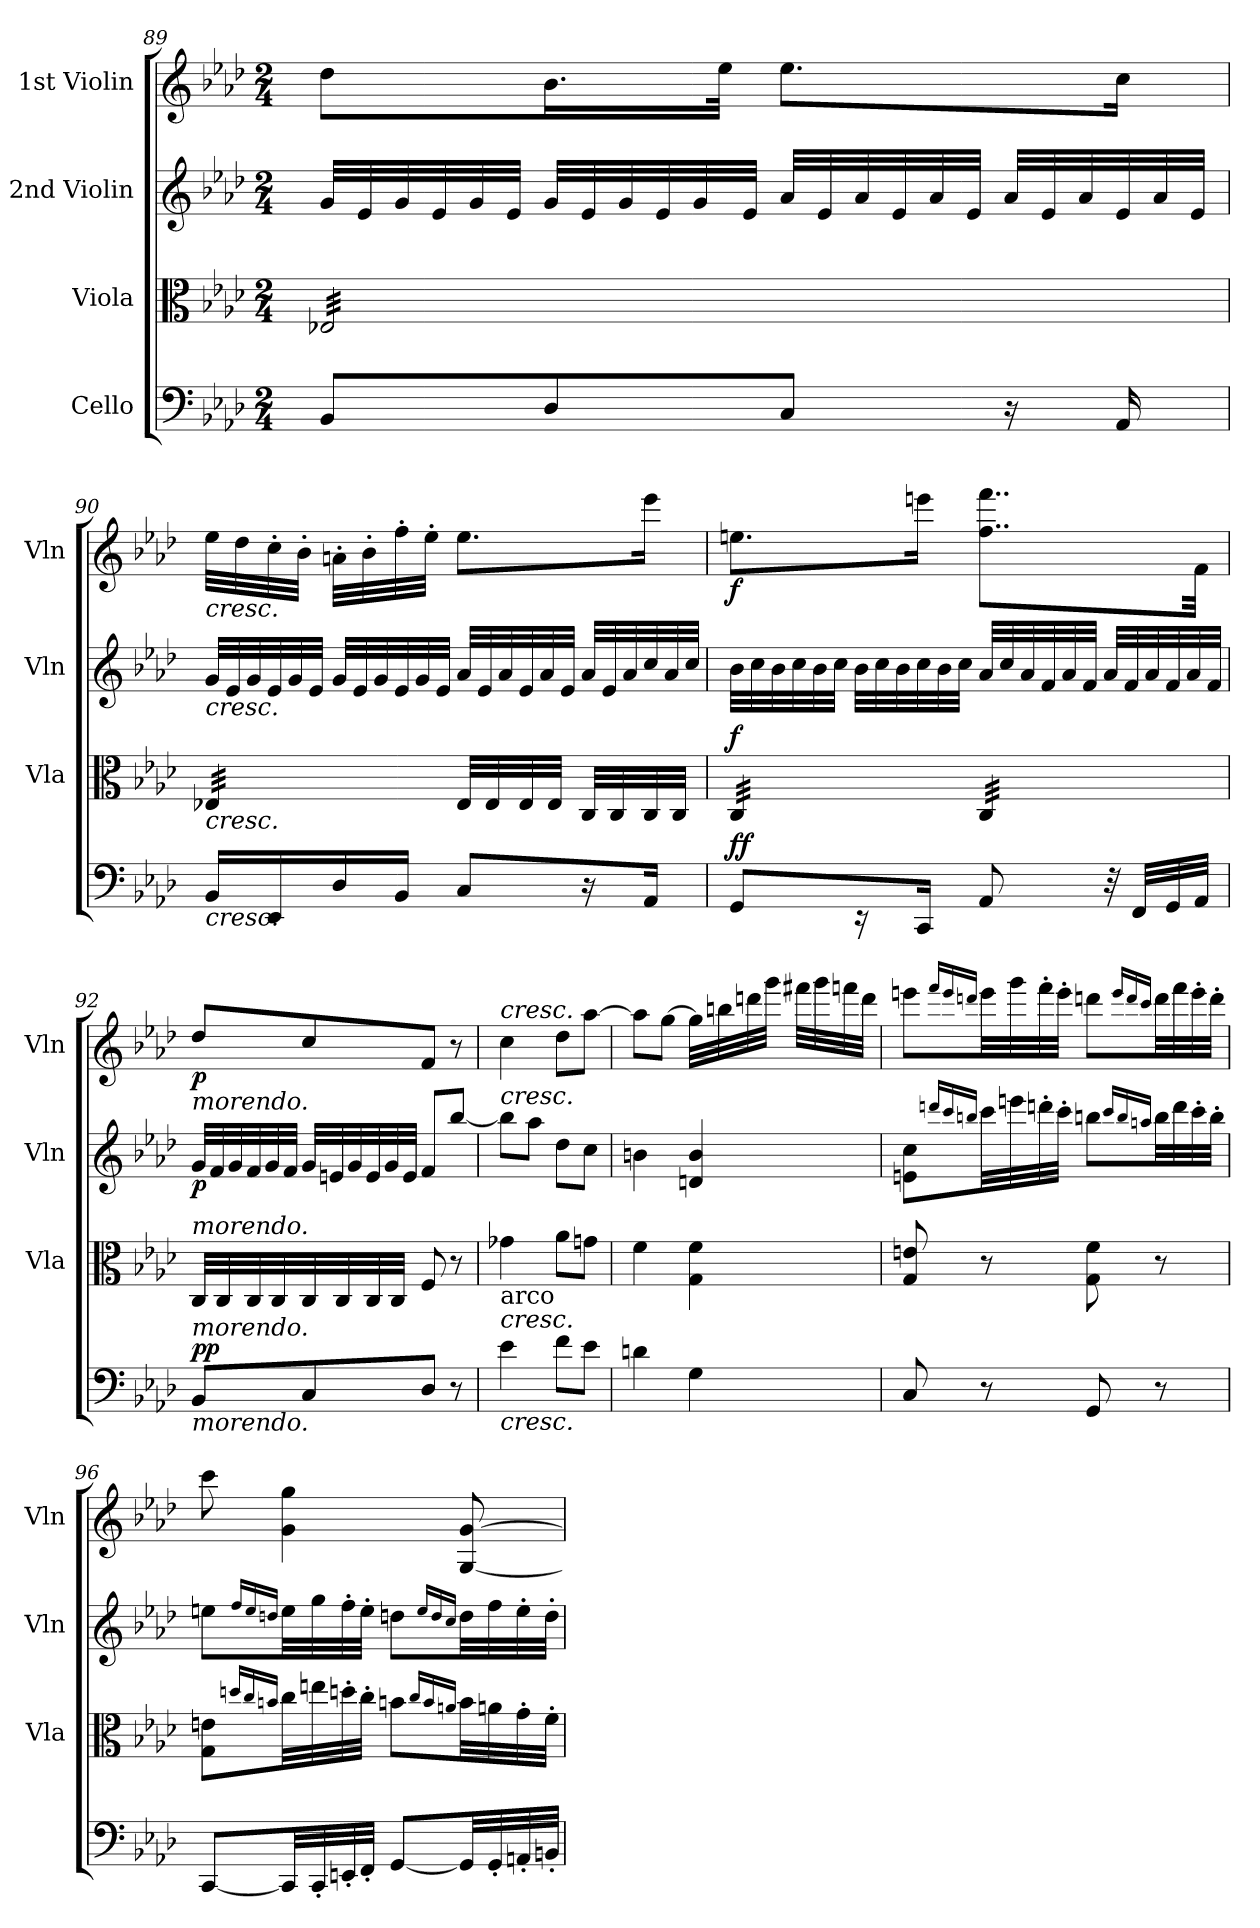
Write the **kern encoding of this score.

**kern	**dynam	**kern	**dynam	**kern	**dynam	**kern	**dynam
*part4	*part4	*part3	*part3	*part2	*part2	*part1	*part1
*staff4	*staff4	*staff3	*staff3	*staff2	*staff2	*staff1	*staff1
*I"Cello	*	*I"Viola	*	*I"2nd Violin	*	*I"1st Violin	*
*	*	*I'Vla	*	*I'Vln	*	*I'Vln	*
!!LO:LB:g=z
*clefF4	*	*clefC3	*	*clefG2	*	*clefG2	*
*k[b-e-a-d-]	*	*k[b-e-a-d-]	*	*k[b-e-a-d-]	*	*k[b-e-a-d-]	*
*f:	*	*f:	*	*f:	*	*f:	*
*M2/4	*	*M2/4	*	*M2/4	*	*M2/4	*
*	*	*	*	*Xtuplet	*	*	*
=89	=89	=89	=89	=89	=89	=89	=89
*	*	*tremolo	*	*	*	*	*
8BB-/L	.	32E-X/LLL	.	48g/LLL	.	8dd-\L	.
.	.	.	.	48e-/	.	.	.
.	.	32E-X/	.	.	.	.	.
.	.	.	.	48g/	.	.	.
.	.	32E-X/	.	48e-/	.	.	.
.	.	.	.	48g/	.	.	.
.	.	32E-X/	.	.	.	.	.
.	.	.	.	48e-/JJJ	.	.	.
8D-/	.	32E-X/	.	48g/LLL	.	16.b-\L	.
.	.	.	.	48e-/	.	.	.
.	.	32E-X/	.	.	.	.	.
.	.	.	.	48g/	.	.	.
.	.	32E-X/	.	48e-/	.	.	.
.	.	.	.	48g/	.	.	.
.	.	32E-X/	.	.	.	32ee-\JJk	.
.	.	.	.	48e-/JJJ	.	.	.
8C/J	.	32E-X/	.	48a-/LLL	.	8.ee-\L	.
.	.	.	.	48e-/	.	.	.
.	.	32E-X/	.	.	.	.	.
.	.	.	.	48a-/	.	.	.
.	.	32E-X/	.	48e-/	.	.	.
.	.	.	.	48a-/	.	.	.
.	.	32E-X/	.	.	.	.	.
.	.	.	.	48e-/JJJ	.	.	.
16r	.	32E-X/	.	48a-/LLL	.	.	.
.	.	.	.	48e-/	.	.	.
.	.	32E-X/	.	.	.	.	.
.	.	.	.	48a-/	.	.	.
16AA-/	.	32E-X/	.	48e-/	.	16cc\Jk	.
.	.	.	.	48a-/	.	.	.
.	.	32E-X/JJJ	.	.	.	.	.
.	.	.	.	48e-/JJJ	.	.	.
!!LO:LB:g=z
=90	=90	=90	=90	=90	=90	=90	=90
!	!	!	!	!	!	!LO:TX:b:i:t=cresc.	!
!	!	!	!	!LO:TX:b:i:t=cresc.	!	!	!
!	!	!LO:TX:b:i:t=cresc.	!	!	!	!	!
!LO:TX:b:i:t=cresc.	!	!	!	!	!	!	!
16BB-/LL	.	32E-X/LLL	.	48g/LLL	.	32ee-\LLL	.
.	.	.	.	48e-/	.	.	.
.	.	32E-X/	.	.	.	32dd-\	.
.	.	.	.	48g/	.	.	.
16EE-/	.	32E-X/	.	48e-/	.	32cc'\	.
.	.	.	.	48g/	.	.	.
.	.	32E-X/	.	.	.	32b-'\JJJ	.
.	.	.	.	48e-/JJJ	.	.	.
16D-/	.	32E-X/	.	48g/LLL	.	32an'\LLL	.
.	.	.	.	48e-/	.	.	.
.	.	32E-X/	.	.	.	32b-'\	.
.	.	.	.	48g/	.	.	.
16BB-/JJ	.	32E-X/	.	48e-/	.	32ff'\	.
.	.	.	.	48g/	.	.	.
.	.	32E-X/JJJ	.	.	.	32ee-'\JJJ	.
*	*	*Xtremolo	*	*	*	*	*
.	.	.	.	48e-/JJJ	.	.	.
8C/L	.	32E-/LLL	.	48a-/LLL	.	8.ee-\L	.
.	.	.	.	48e-/	.	.	.
.	.	32E-/	.	.	.	.	.
.	.	.	.	48a-/	.	.	.
.	.	32E-/	.	48e-/	.	.	.
.	.	.	.	48a-/	.	.	.
.	.	32E-/JJJ	.	.	.	.	.
.	.	.	.	48e-/JJJ	.	.	.
16r	.	32C/LLL	.	48a-/LLL	.	.	.
.	.	.	.	48e-/	.	.	.
.	.	32C/	.	.	.	.	.
.	.	.	.	48a-/	.	.	.
16AA-/Jk	.	32C/	.	48cc/	.	16eee-\Jk	.
.	.	.	.	48a-/	.	.	.
.	.	32C/JJJ	.	.	.	.	.
.	.	.	.	48cc/JJJ	.	.	.
!!LO:PB:g=z
=91	=91	=91	=91	=91	=91	=91	=91
!	!LO:DY:a	!	!	!	!	!	!
!	!LO:DY:n=1:b	!	!LO:DY:a	!	!	!	!LO:DY:b
*	*	*tremolo	*	*	*	*	*
8GG/L	f f	32C/LLL	f	48b-\LLL	.	8.een\L	f
.	.	.	.	48cc\	.	.	.
.	.	32C/	.	.	.	.	.
.	.	.	.	48b-\	.	.	.
.	.	32C/	.	48cc\	.	.	.
.	.	.	.	48b-\	.	.	.
.	.	32C/	.	.	.	.	.
.	.	.	.	48cc\JJJ	.	.	.
16r	.	32C/	.	48b-\LLL	.	.	.
.	.	.	.	48cc\	.	.	.
.	.	32C/	.	.	.	.	.
.	.	.	.	48b-\	.	.	.
16CC/Jk	.	32C/	.	48cc\	.	16eeen\Jk	.
.	.	.	.	48b-\	.	.	.
.	.	32C/JJJ	.	.	.	.	.
.	.	.	.	48cc\JJJ	.	.	.
8AA-/	.	32C/LLL	.	48a-/LLL	.	8..ff\ 8..fff\L	.
.	.	.	.	48cc/	.	.	.
.	.	32C/	.	.	.	.	.
.	.	.	.	48a-/	.	.	.
.	.	32C/	.	48f/	.	.	.
.	.	.	.	48a-/	.	.	.
.	.	32C/	.	.	.	.	.
.	.	.	.	48f/JJJ	.	.	.
32r	.	32C/	.	48a-/LLL	.	.	.
.	.	.	.	48f/	.	.	.
32FF/LLL	.	32C/	.	.	.	.	.
.	.	.	.	48a-/	.	.	.
32GG/	.	32C/	.	48f/	.	.	.
.	.	.	.	48a-/	.	.	.
32AA-/JJJ	.	32C/JJJ	.	.	.	32f\Jkk	.
*	*	*Xtremolo	*	*	*	*	*
.	.	.	.	48f/JJJ	.	.	.
=92	=92	=92	=92	=92	=92	=92	=92
!	!	!	!	!	!	!LO:TX:b:i:t=morendo.	!
!	!	!LO:TX:a:i:t=morendo.	!	!	!	!	!
!LO:TX:a:i:t=morendo.	!	!	!	!	!	!	!
!LO:TX:b:i:t=morendo.	!	!	!	!	!	!	!
!	!LO:DY:b	!	!	!	!	!	!
!	!LO:DY:n=1:a	!	!	!	!LO:DY:b	!	!LO:DY:b
8BB-/L	p p	32C/LLL	.	48g/LLL	p	8dd-/L	p
.	.	.	.	48f/	.	.	.
.	.	32C/	.	.	.	.	.
.	.	.	.	48g/	.	.	.
.	.	32C/	.	48f/	.	.	.
.	.	.	.	48g/	.	.	.
.	.	32C/	.	.	.	.	.
.	.	.	.	48f/JJJ	.	.	.
8C/	.	32C/	.	48g/LLL	.	8cc/	.
.	.	.	.	48en/	.	.	.
.	.	32C/	.	.	.	.	.
.	.	.	.	48g/	.	.	.
.	.	32C/	.	48e/	.	.	.
.	.	.	.	48g/	.	.	.
.	.	32C/JJJ	.	.	.	.	.
.	.	.	.	48e/JJJ	.	.	.
8D-/J	.	8F/	.	8f/L	.	8f/J	.
8r	.	8r	.	[8bb-/J	.	8r	.
!!LO:LB:g=z
=93	=93	=93	=93	=93	=93	=93	=93
!	!	!	!	!	!	!LO:TX:a:i:t=cresc.	!
!	!	!	!	!LO:TX:a:i:t=cresc.	!	!	!
!	!	!LO:TX:b:t=arco	!	!	!	!	!
!	!	!LO:TX:b:i:t=cresc.	!	!	!	!	!
!LO:TX:b:i:t=cresc.	!	!	!	!	!	!	!
4e-\	.	4g-X\	.	8bb-\L]	.	4cc\	.
.	.	.	.	8aa-\J	.	.	.
8f\L	.	8a-\L	.	8dd-\L	.	8dd-\L	.
8e-\J	.	8gn\J	.	8cc\J	.	[8aa-\J	.
!!LO:PB:g=z
=94	=94	=94	=94	=94	=94	=94	=94
4dn\	.	4f\	.	4bn\	.	8aa-\L]	.
.	.	.	.	.	.	[8gg\J	.
4G\	.	4G\ 4f\	.	4dn/ 4b/	.	32gg\LLL]	.
.	.	.	.	.	.	32bbn\	.
.	.	.	.	.	.	32dddn\	.
.	.	.	.	.	.	32ggg\JJJ	.
.	.	.	.	.	.	32fff#X\LLL	.
.	.	.	.	.	.	32ggg\	.
.	.	.	.	.	.	32fffn\	.
.	.	.	.	.	.	32ddd\JJJ	.
=95	=95	=95	=95	=95	=95	=95	=95
8C/	.	8G/ 8en/	.	8en\ 8cc\L	.	8eeen\L	.
.	.	.	.	16qdddn/LL	.	16qfff/LL	.
.	.	.	.	16qccc/	.	16qeee/	.
.	.	.	.	16qbbn/JJ	.	16qdddn/JJ	.
8r	.	8r	.	32ccc\LL	.	32eee\LL	.
.	.	.	.	32eeen\	.	32ggg\	.
.	.	.	.	32ddd'\	.	32fff'\	.
.	.	.	.	32ccc'\JJJ	.	32eee'\JJJ	.
8GG/	.	8G\ 8f\	.	8bb\L	.	8ddd\L	.
.	.	.	.	16qccc/LL	.	16qeee/LL	.
.	.	.	.	16qbb/	.	16qddd/	.
.	.	.	.	16qaan/JJ	.	16qccc/JJ	.
8r	.	8r	.	32bb\LL	.	32ddd\LL	.
.	.	.	.	32ddd\	.	32fff\	.
.	.	.	.	32ccc'\	.	32eee'\	.
.	.	.	.	32bb'\JJJ	.	32ddd'\JJJ	.
!!LO:LB:g=z
=96	=96	=96	=96	=96	=96	=96	=96
[8CC/L	.	8G\ 8en\L	.	8een\L	.	8ccc\	.
.	.	16qddn/LL	.	16qff/LL	.	.	.
.	.	16qcc/	.	16qee/	.	.	.
.	.	16qbn/JJ	.	16qddn/JJ	.	.	.
32CC/LL]	.	32cc\LL	.	32ee\LL	.	4g\ 4gg\	.
32CC'/	.	32een\	.	32gg\	.	.	.
32EEn'/	.	32dd'\	.	32ff'\	.	.	.
32FF'/JJJ	.	32cc'\JJJ	.	32ee'\JJJ	.	.	.
[8GG/L	.	8b\L	.	8dd\L	.	.	.
.	.	16qcc/LL	.	16qee/LL	.	.	.
.	.	16qb/	.	16qdd/	.	.	.
.	.	16qan/JJ	.	16qcc/JJ	.	.	.
32GG/LL]	.	32b\LL	.	32dd\LL	.	[8G/ [8g/	.
32GG'/	.	32a\	.	32ff\	.	.	.
32AAn'/	.	32g'\	.	32ee'\	.	.	.
32BBn'/JJJ	.	32f'\JJJ	.	32dd'\JJJ	.	.	.
=	=	=	=	=	=	=	=
*-	*-	*-	*-	*-	*-	*-	*-
